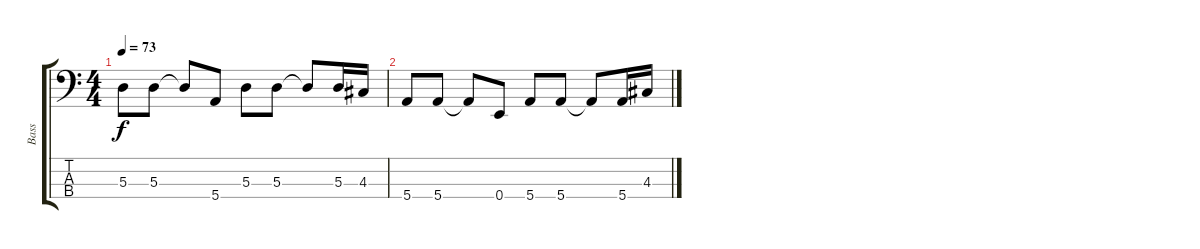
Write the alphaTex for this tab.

\track ("Bass" "Bass") {instrument electricbassfinger}
\staff {score tabs}
\tuning (G2 D2 A1 E1) {hide}
\ts (4 4)
\tempo 73
\clef f4
\ks c
5.3.8{dy f} 5.3.8 5.3{t}.8 5.4.8 5.3.8 5.3.8 5.3{t}.8 5.3.16 4.3.16 |
5.4.8 5.4.8 5.4{t}.8 0.4.8 5.4.8 5.4.8 5.4{t}.8 5.4.16 4.3.16
